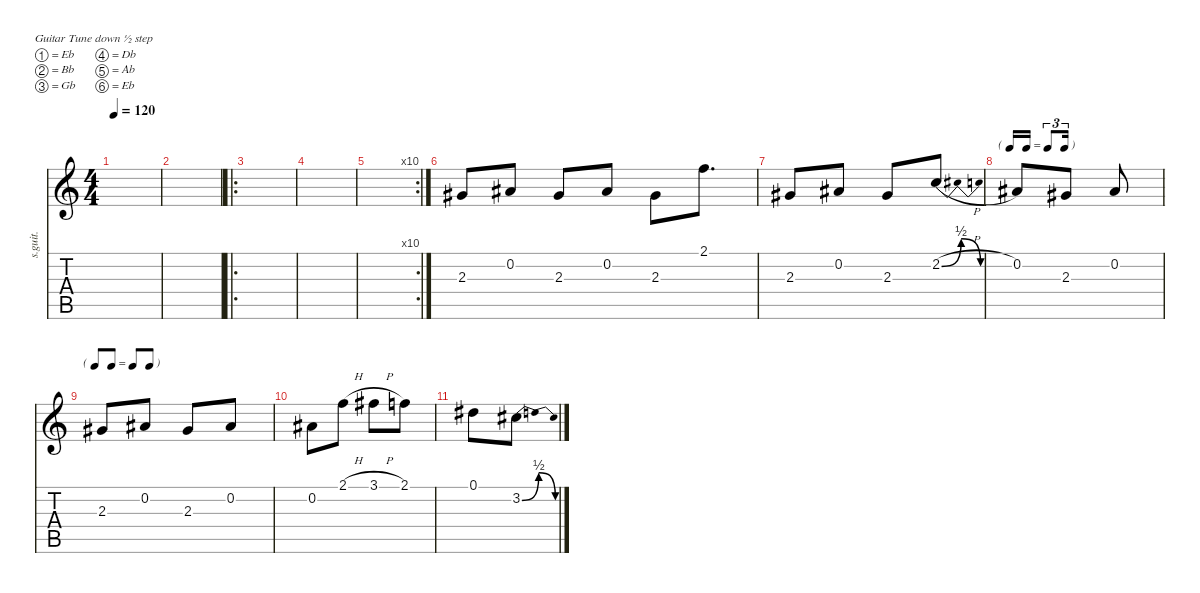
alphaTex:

\defaultSystemsLayout 4
\hideDynamics
\bracketExtendMode nobrackets
\otherSystemsTrackNameOrientation horizontal
\track ("Steel Guitar" "s.guit.") {instrument acousticguitarsteel}
\staff {score tabs}
\tuning (Eb4 Bb3 Gb3 Db3 Ab2 Eb2)
\ts (4 4)
\tempo 120
\clef g2
\ks c
|
|
\ro
|
|
\rc 10
|
2.3{acc #}.8{beam Up} 0.2{acc #}.8{beam Up} 2.3{acc #}.8{beam Up} 0.2{acc #}.8{beam Up} 2.3{acc #}.8{beam Down} 2.1.8{d beam Down} |
2.3{acc #}.8{beam Up} 0.2{acc #}.8{beam Up} 2.3{acc #}.8{beam Up} 2.2{be (bendrelease 0 0 10.2 2 20.4 2 30 0) h}.8{beam Up} |
\tf triplet16th
0.2{acc #}.8{beam Up} 2.3{acc #}.8{beam Up} 0.2{acc #}.8{beam Up} |
\tf none
2.3{acc #}.8{beam Up} 0.2{acc #}.8{beam Up} 2.3{acc #}.8{beam Up} 0.2{acc #}.8{beam Up} |
0.2{acc #}.8{beam Down} 2.1{h}.8{beam Down} 3.1{h acc #}.8{beam Down} 2.1.8{beam Down} |
0.1{acc #}.8{beam Down} 3.2{be (bendrelease 0 0 10.2 2 20.4 2 30 0) acc #}.8{beam Down}
